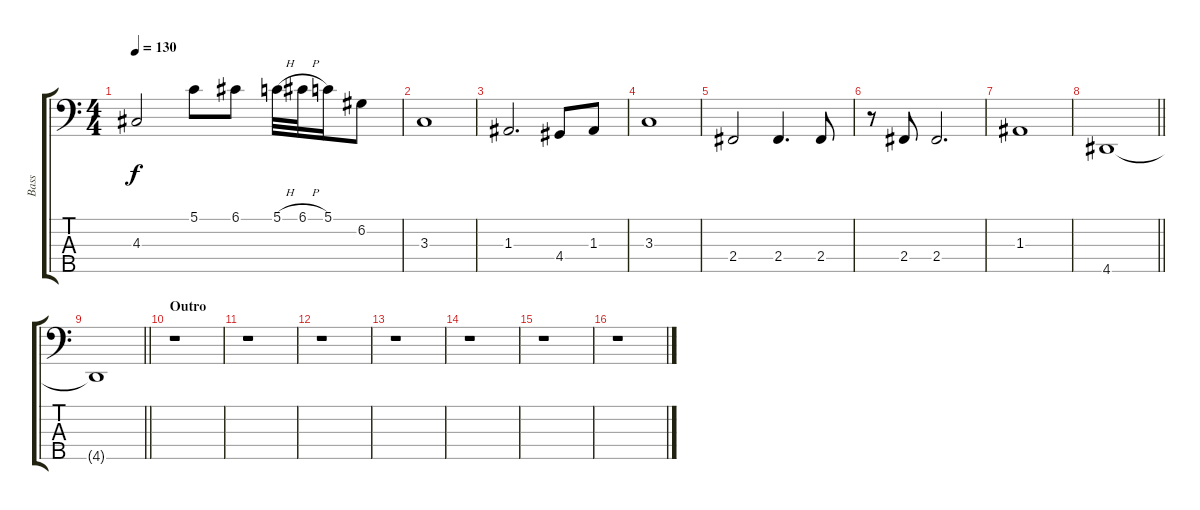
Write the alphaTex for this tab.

\track ("Bass" "Bass") {instrument fretlessbass}
\staff {score tabs}
\tuning (G2 D2 A1 E1 B0) {hide}
\ts (4 4)
\tempo 130
\clef f4
\ks c
4.3.2{dy f} 5.1.8 6.1.8 5.1{h}.32 6.1{h}.32 5.1.16 6.2.8 |
3.3.1 |
1.3.2{d} 4.4.8 1.3.8 |
3.3.1 |
2.4.2 2.4.4{d} 2.4.8 |
r.8 2.4.8 2.4.2{d} |
1.3.1 |
\barLineRight lightlight
4.5.1 |
\barLineRight lightlight
4.5{t}.1 |
\section ("" "Outro")
r.1 |
r.1 |
r.1 |
r.1 |
r.1 |
r.1 |
r.1
